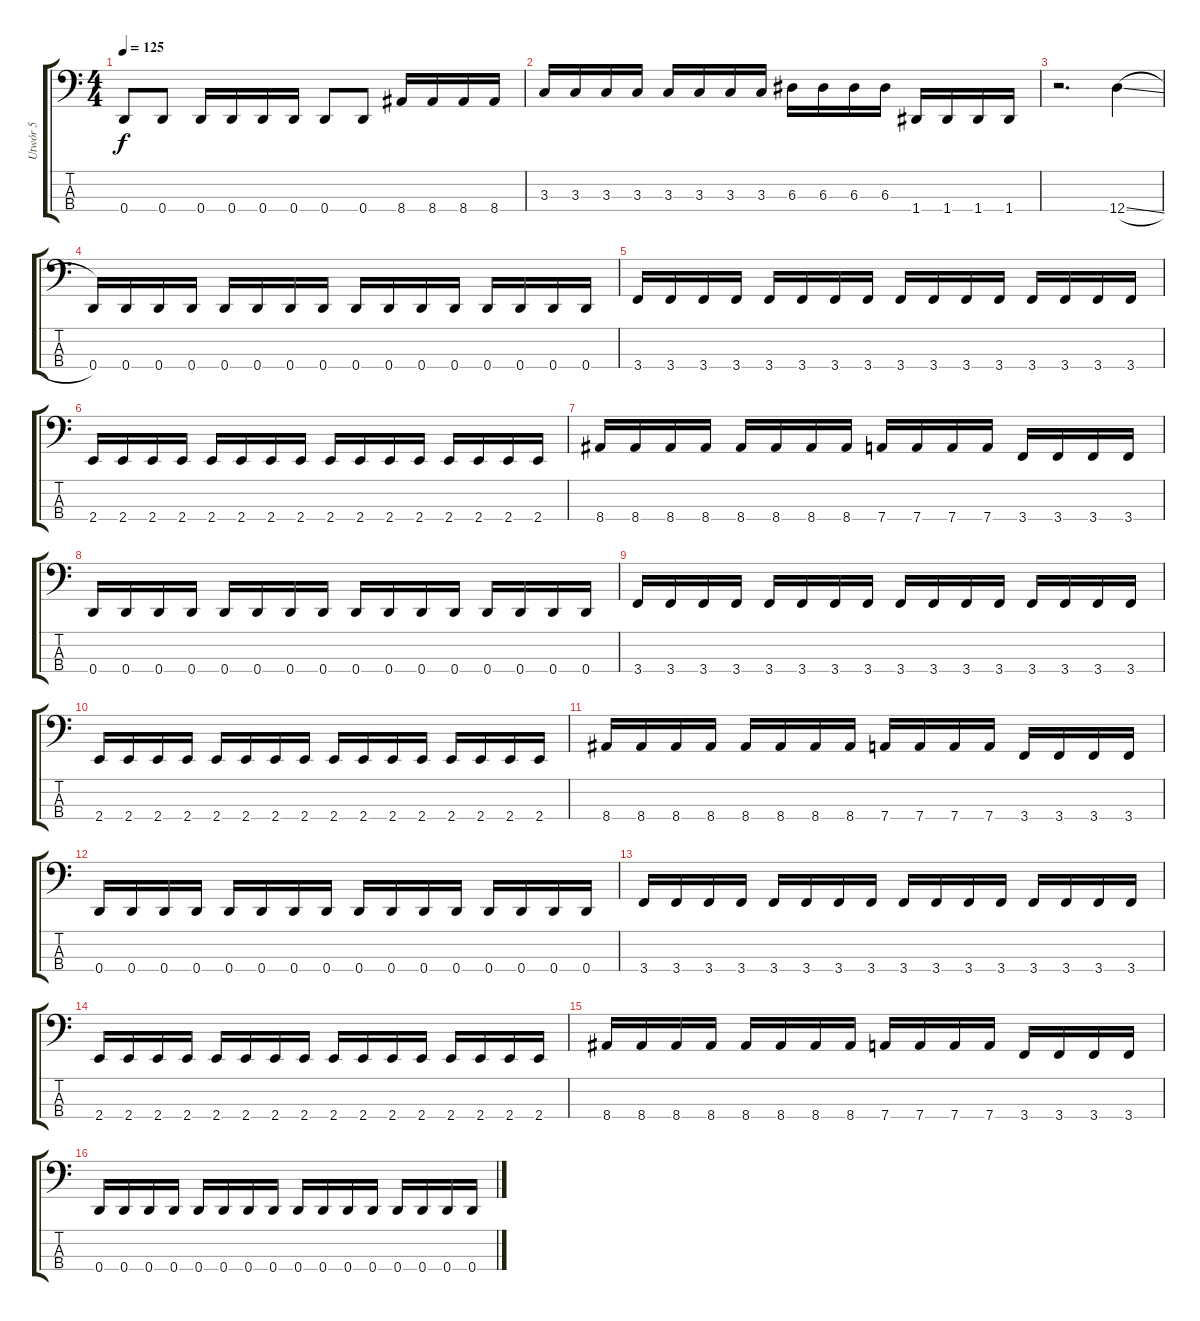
\track ("Utwór 5" "Utwór 5") {instrument electricbassfinger}
\staff {score tabs}
\tuning (G2 D2 A1 D1) {hide}
\ts (4 4)
\tempo 125
\clef f4
\ks c
0.4.8{dy f} 0.4.8 0.4.16 0.4.16 0.4.16 0.4.16 0.4.8 0.4.8 8.4.16 8.4.16 8.4.16 8.4.16 |
3.3.16 3.3.16 3.3.16 3.3.16 3.3.16 3.3.16 3.3.16 3.3.16 6.3.16 6.3.16 6.3.16 6.3.16 1.4.16 1.4.16 1.4.16 1.4.16 |
r.2{d} 12.4{sl}.4 |
0.4.16 0.4.16 0.4.16 0.4.16 0.4.16 0.4.16 0.4.16 0.4.16 0.4.16 0.4.16 0.4.16 0.4.16 0.4.16 0.4.16 0.4.16 0.4.16 |
3.4.16 3.4.16 3.4.16 3.4.16 3.4.16 3.4.16 3.4.16 3.4.16 3.4.16 3.4.16 3.4.16 3.4.16 3.4.16 3.4.16 3.4.16 3.4.16 |
2.4.16 2.4.16 2.4.16 2.4.16 2.4.16 2.4.16 2.4.16 2.4.16 2.4.16 2.4.16 2.4.16 2.4.16 2.4.16 2.4.16 2.4.16 2.4.16 |
8.4.16 8.4.16 8.4.16 8.4.16 8.4.16 8.4.16 8.4.16 8.4.16 7.4.16 7.4.16 7.4.16 7.4.16 3.4.16 3.4.16 3.4.16 3.4.16 |
0.4.16 0.4.16 0.4.16 0.4.16 0.4.16 0.4.16 0.4.16 0.4.16 0.4.16 0.4.16 0.4.16 0.4.16 0.4.16 0.4.16 0.4.16 0.4.16 |
3.4.16 3.4.16 3.4.16 3.4.16 3.4.16 3.4.16 3.4.16 3.4.16 3.4.16 3.4.16 3.4.16 3.4.16 3.4.16 3.4.16 3.4.16 3.4.16 |
2.4.16 2.4.16 2.4.16 2.4.16 2.4.16 2.4.16 2.4.16 2.4.16 2.4.16 2.4.16 2.4.16 2.4.16 2.4.16 2.4.16 2.4.16 2.4.16 |
8.4.16 8.4.16 8.4.16 8.4.16 8.4.16 8.4.16 8.4.16 8.4.16 7.4.16 7.4.16 7.4.16 7.4.16 3.4.16 3.4.16 3.4.16 3.4.16 |
0.4.16 0.4.16 0.4.16 0.4.16 0.4.16 0.4.16 0.4.16 0.4.16 0.4.16 0.4.16 0.4.16 0.4.16 0.4.16 0.4.16 0.4.16 0.4.16 |
3.4.16 3.4.16 3.4.16 3.4.16 3.4.16 3.4.16 3.4.16 3.4.16 3.4.16 3.4.16 3.4.16 3.4.16 3.4.16 3.4.16 3.4.16 3.4.16 |
2.4.16 2.4.16 2.4.16 2.4.16 2.4.16 2.4.16 2.4.16 2.4.16 2.4.16 2.4.16 2.4.16 2.4.16 2.4.16 2.4.16 2.4.16 2.4.16 |
8.4.16 8.4.16 8.4.16 8.4.16 8.4.16 8.4.16 8.4.16 8.4.16 7.4.16 7.4.16 7.4.16 7.4.16 3.4.16 3.4.16 3.4.16 3.4.16 |
0.4.16 0.4.16 0.4.16 0.4.16 0.4.16 0.4.16 0.4.16 0.4.16 0.4.16 0.4.16 0.4.16 0.4.16 0.4.16 0.4.16 0.4.16 0.4.16
